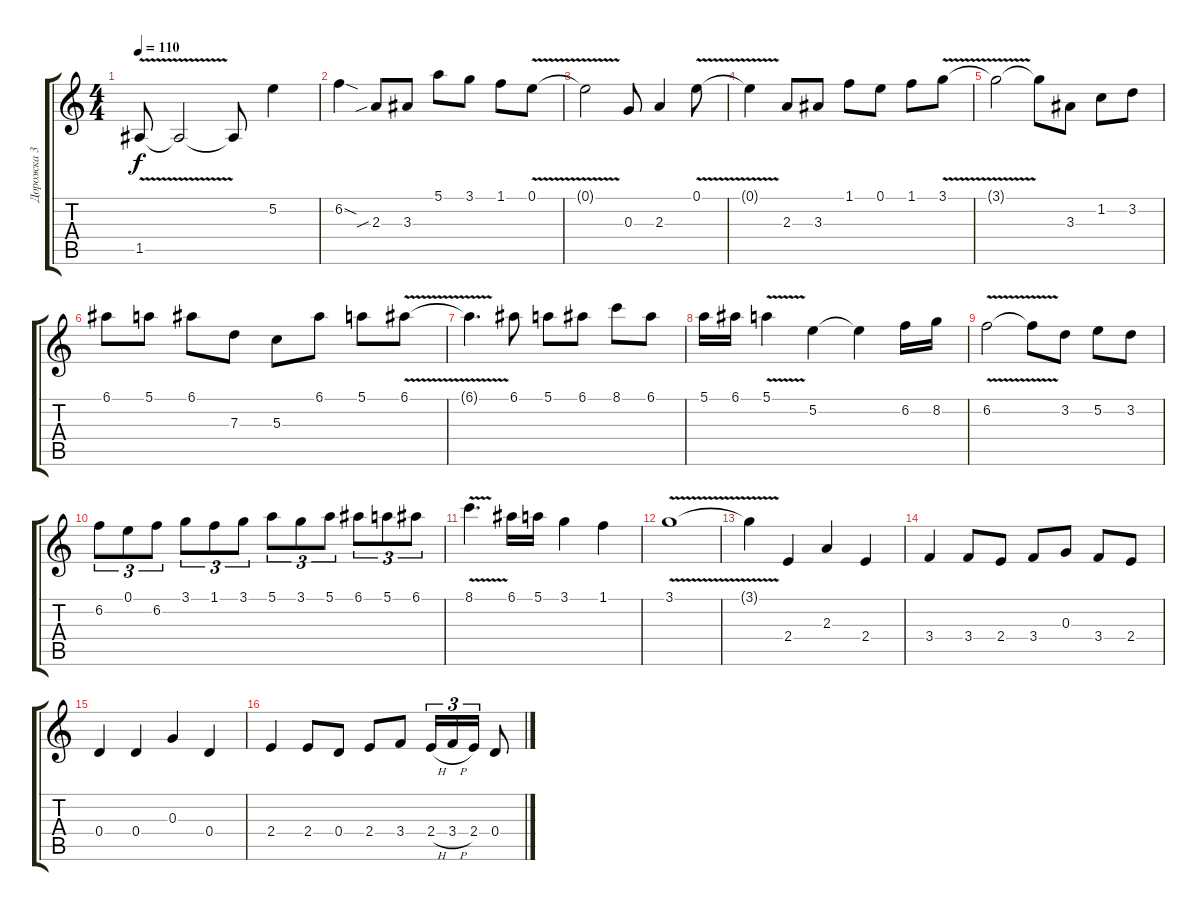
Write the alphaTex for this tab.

\track ("Дорожка 3" "Дорожка 3") {instrument overdrivenguitar}
\staff {score tabs}
\tuning (E4 B3 G3 D3 A2 E2) {hide}
\ts (4 4)
\tempo 110
\clef g2
\ks c
1.5{v}.8{dy f} 1.5{t}.2 1.5{t}.8 5.2.4 |
6.2{sod}.4 2.3{sib}.8 3.3.8 5.1.8 3.1.8 1.1.8 0.1{v}.8 |
0.1{t}.2 0.3.8 2.3.4 0.1{v}.8 |
0.1{t}.4 2.3.8 3.3.8 1.1.8 0.1.8 1.1.8 3.1{v}.8 |
3.1{t}.2 3.1{t}.8 3.3.8 1.2.8 3.2.8 |
6.1.8 5.1.8 6.1.8 7.3.8 5.3.8 6.1.8 5.1.8 6.1{v}.8 |
6.1{t}.4{d} 6.1.8 5.1.8 6.1.8 8.1.8 6.1.8 |
5.1.16 6.1.16 5.1{v}.4 5.2.4 5.2{t}.4 6.2.16 8.2.16 |
6.2{v}.2 6.2{t}.8 3.2.8 5.2.8 3.2.8 |
6.2.8{tu (3 2)} 0.1.8{tu (3 2)} 6.2.8{tu (3 2)} 3.1.8{tu (3 2)} 1.1.8{tu (3 2)} 3.1.8{tu (3 2)} 5.1.8{tu (3 2)} 3.1.8{tu (3 2)} 5.1.8{tu (3 2)} 6.1.8{tu (3 2)} 5.1.8{tu (3 2)} 6.1.8{tu (3 2)} |
8.1{v}.4{d} 6.1.16 5.1.16 3.1.4 1.1.4 |
3.1{v}.1 |
3.1{t}.4 2.4.4 2.3.4 2.4.4 |
3.4.4 3.4.8 2.4.8 3.4.8 0.3.8 3.4.8 2.4.8 |
0.4.4 0.4.4 0.3.4 0.4.4 |
2.4.4 2.4.8 0.4.8 2.4.8 3.4.8 2.4{h}.16{tu (3 2)} 3.4{h}.16{tu (3 2)} 2.4.16{tu (3 2)} 0.4.8
